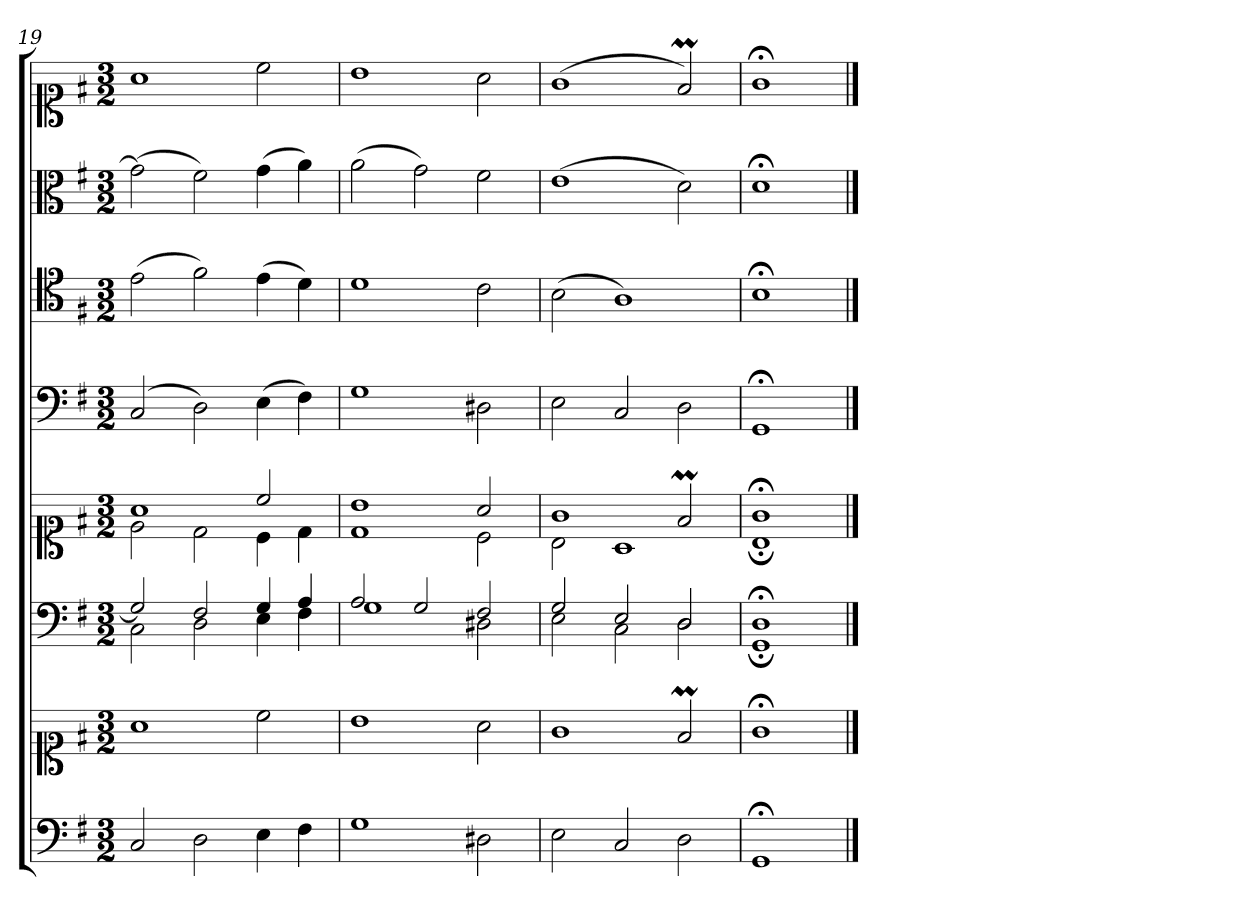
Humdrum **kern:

**kern	**kern	**kern	**kern	**kern	**kern	**kern	**kern
*part6	*part6	*part5	*part5	*part4	*part3	*part2	*part1
*staff8	*staff7	*staff6	*staff5	*staff4	*staff3	*staff2	*staff1
*clefF4	*clefC1	*clefF4	*clefC1	*clefF4	*clefC4	*clefC3	*clefC1
*k[f#]	*k[f#]	*k[f#]	*k[f#]	*k[f#]	*k[f#]	*k[f#]	*k[f#]
*M3/2	*M3/2	*M3/2	*M3/2	*M3/2	*M3/2	*M3/2	*M3/2
=19	=19	=19	=19	=19	=19	=19	=19
*	*	*^	*^	*	*	*	*
2C	1a	2G]	2C	1a	2e	(2C	(2e	(2g]	1a
2D	.	2F#	2D	.	2d	2D)	2f#)	2f#)	.
4E	2cc	4G	4E	2cc	4c	(4E	(4e	(4g	2cc
4F#	.	4A	4F#	.	4d	4F#)	4d)	4a)	.
=20	=20	=20	=20	=20	=20	=20	=20	=20	=20
1G	1b	2A	1G	1b	1d	1G	1d	(2a	1b
.	.	2G	.	.	.	.	.	2g)	.
2D#X	2a	2F#	2D#X	2a	2c	2D#X	2c	2f#	2a
=21	=21	=21	=21	=21	=21	=21	=21	=21	=21
2E	1g	2G	2E	1g	2B	2E	(2B	(1e	(1g
2C	.	2E	2C	.	1A	2C	1A)	.	.
2D	2f#m	2D	2D	2f#m	.	2D	.	2d)	2f#m)
=22	=22	=22	=22	=22	=22	=22	=22	=22	=22
1GG;	1g;<	1D;<	1GG;<	1g;<	1B;<	1GG;<	1B;<	1d;<	1g;<
*	*	*v	*v	*	*	*	*	*	*
*	*	*	*v	*v	*	*	*	*
==	==	==	==	==	==	==	==
*-	*-	*-	*-	*-	*-	*-	*-
